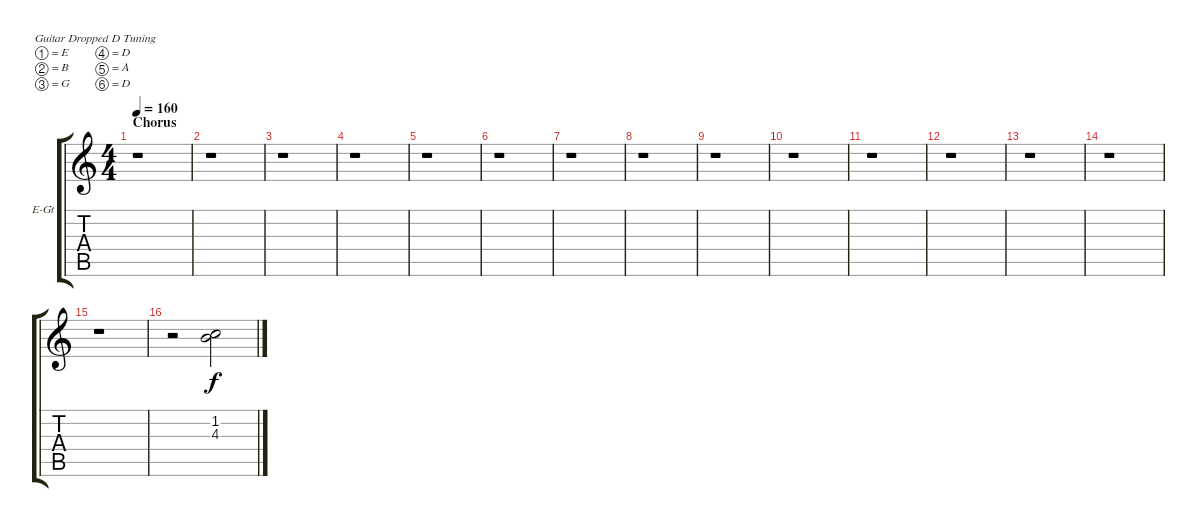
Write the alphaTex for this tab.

\bracketExtendMode groupsimilarinstruments
\firstSystemTrackNameOrientation horizontal
\otherSystemsTrackNameOrientation horizontal
\track ("(Fill Guitar)" "E-Gt") {instrument distortionguitar}
\staff {score tabs}
\tuning (E4 B3 G3 D3 A2 D2)
\ts (4 4)
\section ("" "Chorus")
\tempo 160
\clef g2
\ks c
r.1{dy f} |
r.1 |
r.1 |
r.1 |
r.1 |
r.1 |
r.1 |
r.1 |
r.1 |
r.1 |
r.1 |
r.1 |
r.1 |
r.1 |
r.1 |
r.2 (4.3 1.2{ss}).2
